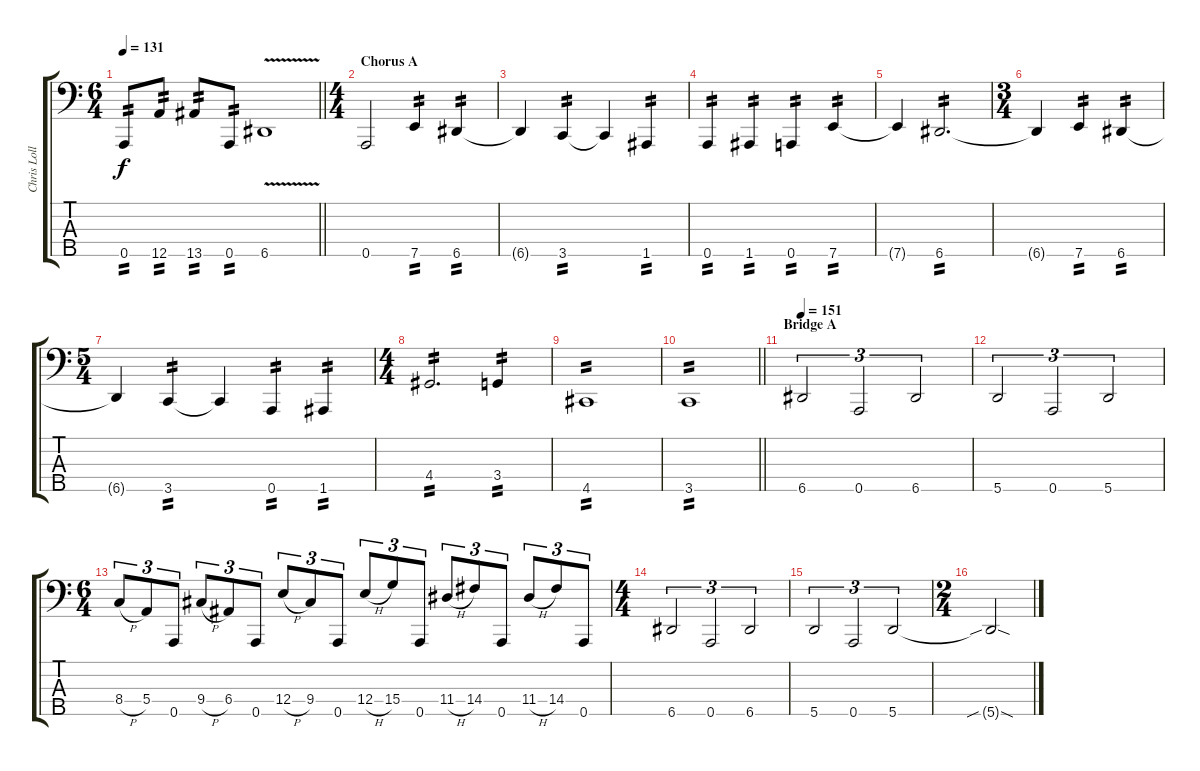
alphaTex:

\track ("Chris Lollis" "Chris Loll") {instrument electricbasspick}
\staff {score tabs}
\tuning (G2 D2 A1 E1 A0) {hide}
\ts (6 4)
\tempo 131
\clef f4
\barLineRight lightlight
\ks c
0.5.8{tp 2 dy f} 12.5.8{tp 2} 13.5.8{tp 2} 0.5.8{tp 2} 6.5{v}.1 |
\ts (4 4)
\section ("" "Chorus A")
0.5.2 7.5.4{tp 2} 6.5.4{tp 2} |
6.5{t}.4 3.5.4{tp 2} 3.5{t}.4 1.5.4{tp 2} |
0.5.4{tp 2} 1.5.4{tp 2} 0.5.4{tp 2} 7.5.4{tp 2} |
7.5{t}.4 6.5.2{d tp 2} |
\ts (3 4)
6.5{t}.4 7.5.4{tp 2} 6.5.4{tp 2} |
\ts (5 4)
6.5{t}.4 3.5.4{tp 2} 3.5{t}.4 0.5.4{tp 2} 1.5.4{tp 2} |
\ts (4 4)
4.4.2{d tp 2} 3.4.4{tp 2} |
4.5.1{tp 2} |
\barLineRight lightlight
3.5.1{tp 2} |
\section ("" "Bridge A")
\tempo 151
6.5.2{tu (3 2)} 0.5.2{tu (3 2)} 6.5.2{tu (3 2)} |
5.5.2{tu (3 2)} 0.5.2{tu (3 2)} 5.5.2{tu (3 2)} |
\ts (6 4)
8.4{h}.8{tu (3 2)} 5.4.8{tu (3 2)} 0.5.8{tu (3 2)} 9.4{h}.8{tu (3 2)} 6.4.8{tu (3 2)} 0.5.8{tu (3 2)} 12.4{h}.8{tu (3 2)} 9.4.8{tu (3 2)} 0.5.8{tu (3 2)} 12.4{h}.8{tu (3 2)} 15.4.8{tu (3 2)} 0.5.8{tu (3 2)} 11.4{h}.8{tu (3 2)} 14.4.8{tu (3 2)} 0.5.8{tu (3 2)} 11.4{h}.8{tu (3 2)} 14.4.8{tu (3 2)} 0.5.8{tu (3 2)} |
\ts (4 4)
6.5.2{tu (3 2)} 0.5.2{tu (3 2)} 6.5.2{tu (3 2)} |
5.5.2{tu (3 2)} 0.5.2{tu (3 2)} 5.5.2{tu (3 2)} |
\ts (2 4)
5.5{sib sod t}.2
